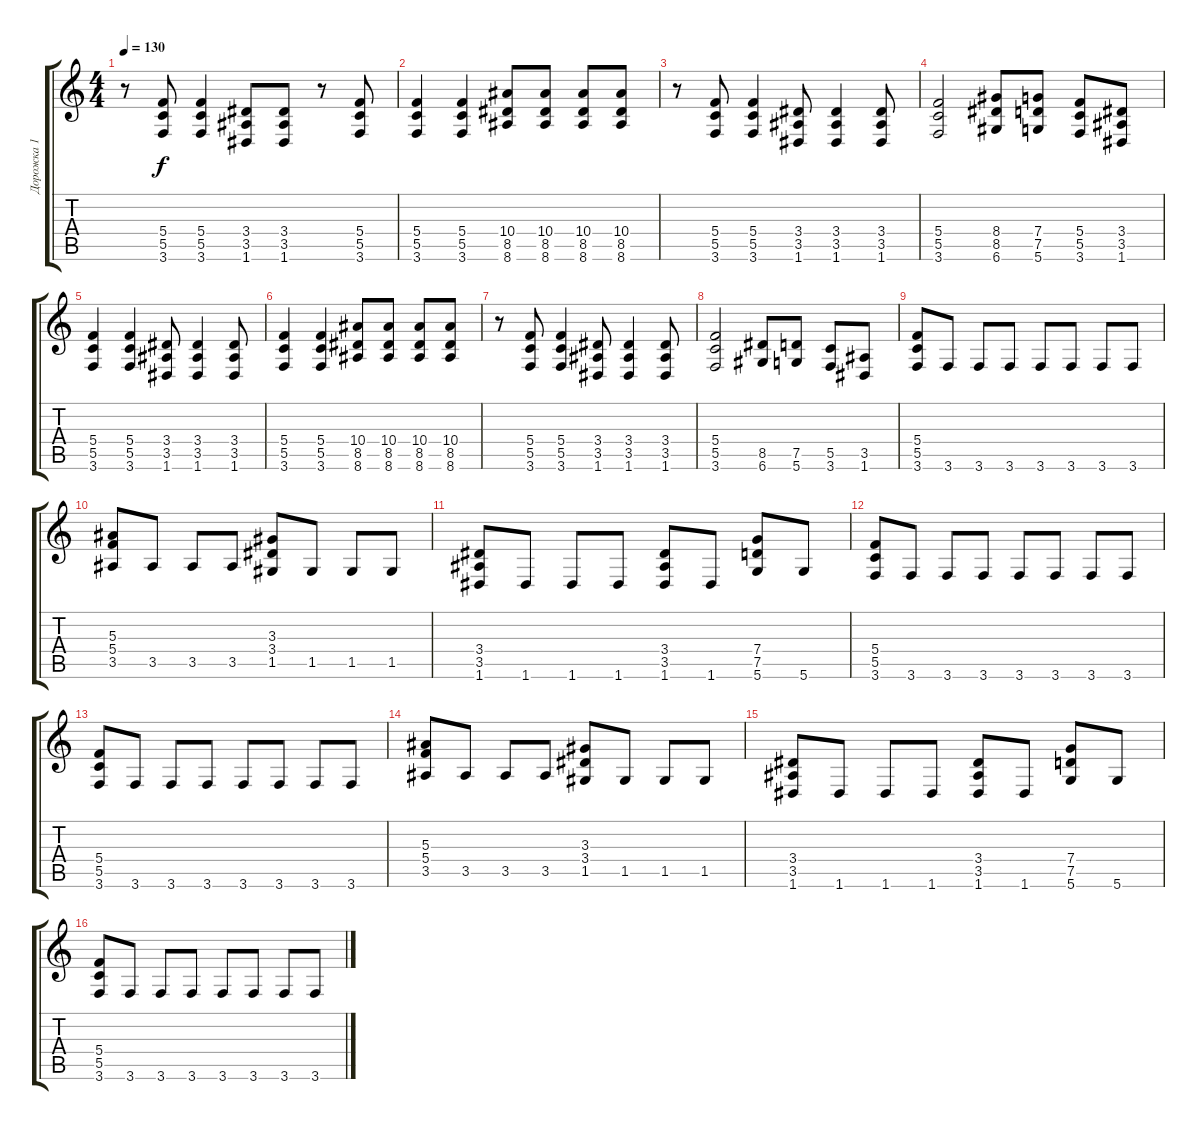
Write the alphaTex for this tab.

\track ("Дорожка 1" "Дорожка 1") {instrument overdrivenguitar}
\staff {score tabs}
\tuning (D4 A3 F3 C3 G2 D2) {hide}
\ts (4 4)
\tempo 130
\clef g2
\ks c
r.8{dy f instrument overdrivenguitar} (5.4 5.5 3.6).8 (5.4 5.5 3.6).4 (3.4 3.5 1.6).8 (3.4 3.5 1.6).8 r.8 (5.4 5.5 3.6).8 |
(5.4 5.5 3.6).4 (5.4 5.5 3.6).4 (10.4 8.5 8.6).8 (10.4 8.5 8.6).8 (10.4 8.5 8.6).8 (10.4 8.5 8.6).8 |
r.8 (5.4 5.5 3.6).8 (5.4 5.5 3.6).4 (3.4 3.5 1.6).8 (3.4 3.5 1.6).4 (3.4 3.5 1.6).8 |
(5.4 5.5 3.6).2 (8.4 8.5 6.6).8 (7.4 7.5 5.6).8 (5.4 5.5 3.6).8 (3.4 3.5 1.6).8 |
(5.4 5.5 3.6).4 (5.4 5.5 3.6).4 (3.4 3.5 1.6).8 (3.4 3.5 1.6).4 (3.4 3.5 1.6).8 |
(5.4 5.5 3.6).4 (5.4 5.5 3.6).4 (10.4 8.5 8.6).8 (10.4 8.5 8.6).8 (10.4 8.5 8.6).8 (10.4 8.5 8.6).8 |
r.8 (5.4 5.5 3.6).8 (5.4 5.5 3.6).4 (3.4 3.5 1.6).8 (3.4 3.5 1.6).4 (3.4 3.5 1.6).8 |
(5.4 5.5 3.6).2 (8.5 6.6).8 (7.5 5.6).8 (5.5 3.6).8 (3.5 1.6).8 |
(5.4 5.5 3.6).8 3.6.8 3.6.8 3.6.8 3.6.8 3.6.8 3.6.8 3.6.8 |
(5.3 5.4 3.5).8 3.5.8 3.5.8 3.5.8 (3.3 3.4 1.5).8 1.5.8 1.5.8 1.5.8 |
(3.4 3.5 1.6).8 1.6.8 1.6.8 1.6.8 (3.4 3.5 1.6).8 1.6.8 (7.4 7.5 5.6).8 5.6.8 |
(5.4 5.5 3.6).8 3.6.8 3.6.8 3.6.8 3.6.8 3.6.8 3.6.8 3.6.8 |
(5.4 5.5 3.6).8 3.6.8 3.6.8 3.6.8 3.6.8 3.6.8 3.6.8 3.6.8 |
(5.3 5.4 3.5).8 3.5.8 3.5.8 3.5.8 (3.3 3.4 1.5).8 1.5.8 1.5.8 1.5.8 |
(3.4 3.5 1.6).8 1.6.8 1.6.8 1.6.8 (3.4 3.5 1.6).8 1.6.8 (7.4 7.5 5.6).8 5.6.8 |
(5.4 5.5 3.6).8 3.6.8 3.6.8 3.6.8 3.6.8 3.6.8 3.6.8 3.6.8
